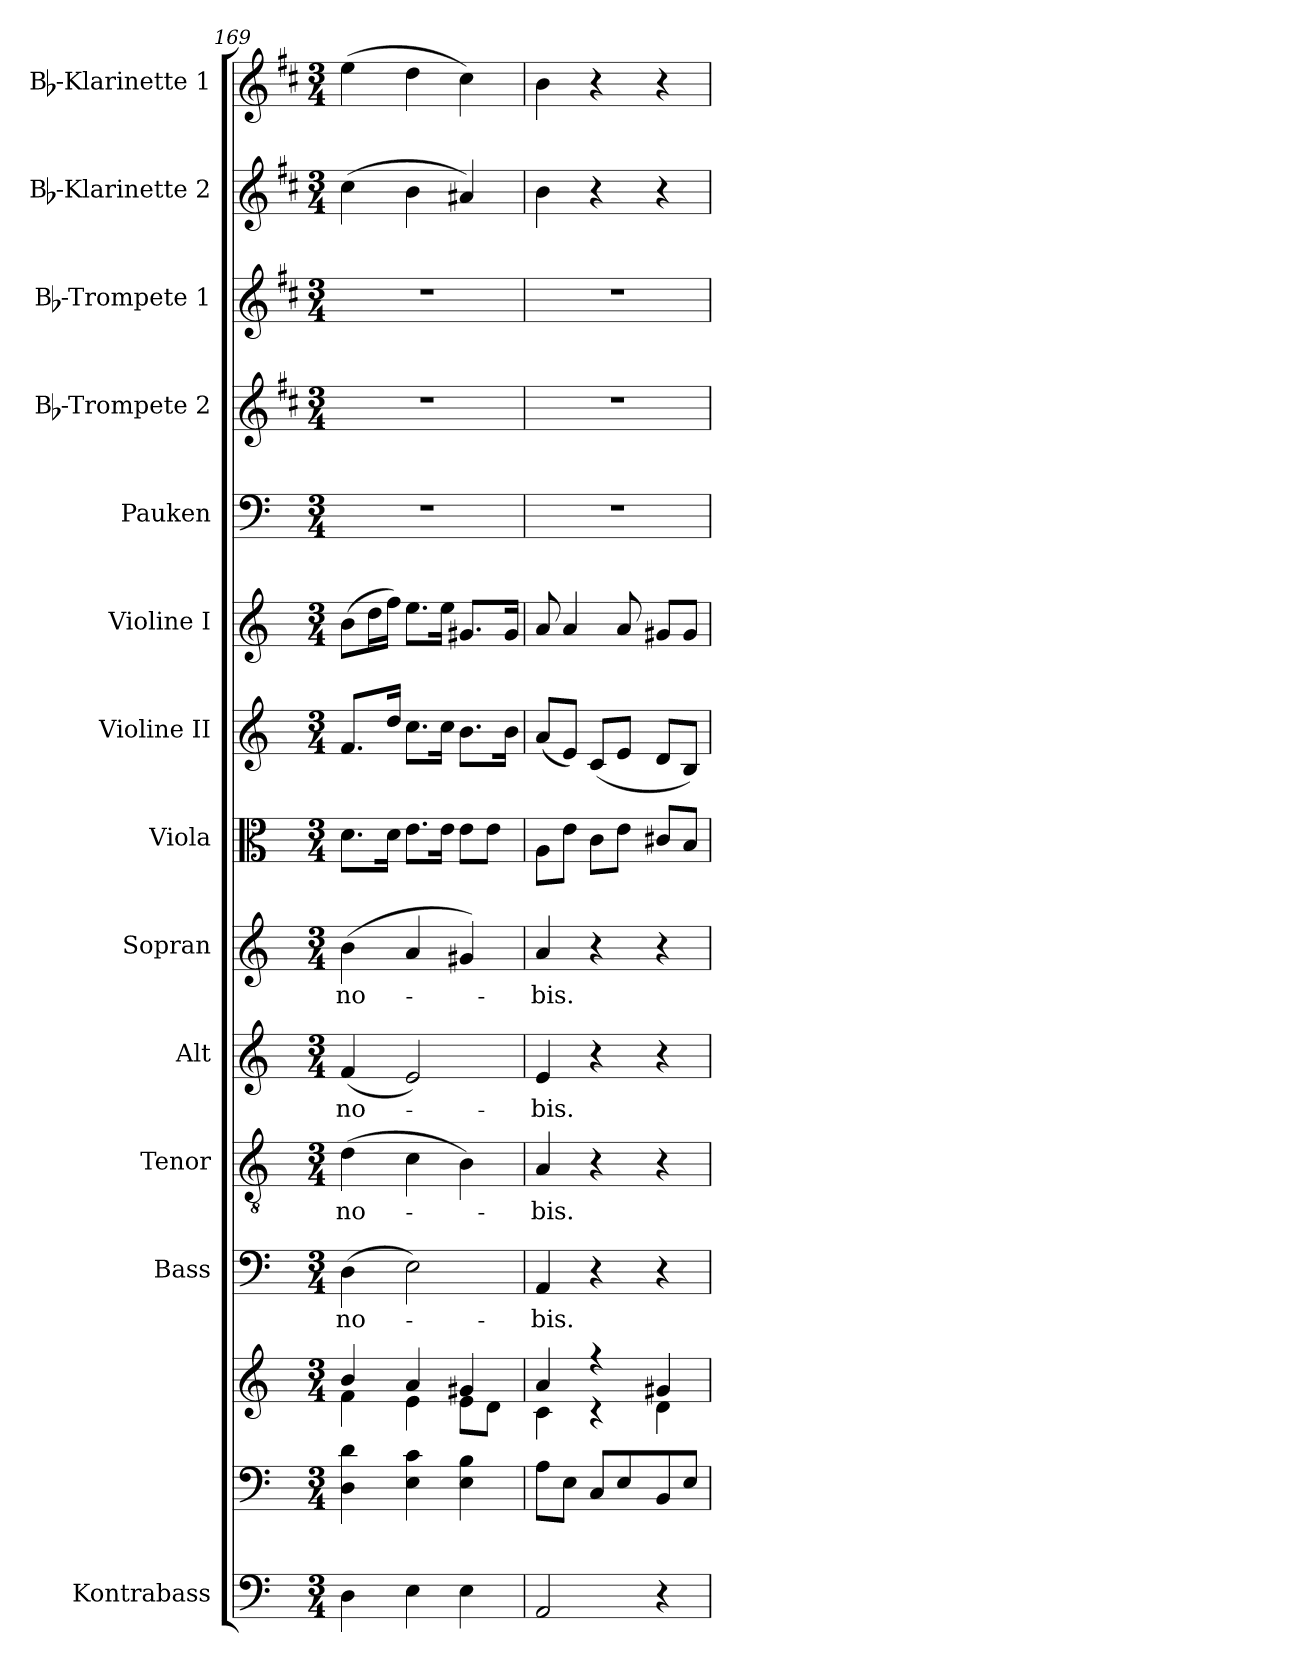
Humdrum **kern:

**kern	**kern	**kern	**kern	**text	**kern	**text	**kern	**text	**kern	**text	**kern	**kern	**kern	**kern	**kern	**kern	**kern	**kern
*part14	*part13	*part13	*part12	*part12	*part11	*part11	*part10	*part10	*part9	*part9	*part8	*part7	*part6	*part5	*part4	*part3	*part2	*part1
*staff15	*staff14	*staff13	*staff12	*staff12	*staff11	*staff11	*staff10	*staff10	*staff9	*staff9	*staff8	*staff7	*staff6	*staff5	*staff4	*staff3	*staff2	*staff1
*I"Kontrabass	*	*	*I"Bass	*	*I"Tenor	*	*I"Alt	*	*I"Sopran	*	*I"Viola	*I"Violine II	*I"Violine I	*I"Pauken	*I"Bb-Trompete 2	*I"Bb-Trompete 1	*I"Bb-Klarinette 2	*I"Bb-Klarinette 1
*I'Kb.	*	*	*I'B.	*	*I'T.	*	*I'A.	*	*I'S.	*	*I'Vla.	*I'Vl. II	*I'Vl. I	*I'Pk.	*I'Bb Trp. 2	*I'Bb Trp. 1	*I'Bb Kl. 2	*I'Bb Kl. 1
*clefF4	*clefF4	*clefG2	*clefF4	*	*clefGv2	*	*clefG2	*	*clefG2	*	*clefC3	*clefG2	*clefG2	*clefF4	*clefG2	*clefG2	*clefG2	*clefG2
*ITrd7c12	*	*	*	*	*	*	*	*	*	*	*	*	*	*	*ITrd1c2	*ITrd1c2	*ITrd1c2	*ITrd1c2
*k[]	*k[]	*k[]	*k[]	*	*k[]	*	*k[]	*	*k[]	*	*k[]	*k[]	*k[]	*k[]	*k[]	*k[]	*k[]	*k[]
*C:	*C:	*C:	*C:	*	*C:	*	*C:	*	*C:	*	*C:	*C:	*C:	*C:	*C:	*C:	*C:	*C:
*M3/4	*M3/4	*M3/4	*M3/4	*	*M3/4	*	*M3/4	*	*M3/4	*	*M3/4	*M3/4	*M3/4	*M3/4	*M3/4	*M3/4	*M3/4	*M3/4
=169	=169	=169	=169	=169	=169	=169	=169	=169	=169	=169	=169	=169	=169	=169	=169	=169	=169	=169
*	*	*^	*	*	*	*	*	*	*	*	*	*	*	*	*	*	*	*
!	!	!	!	!	!LO:LY:b	!	!LO:LY:b	!	!LO:LY:b	!	!LO:LY:b	!	!	!	!	!	!	!	!
4DD\	4D\ 4d\	4b/	4f\	(>4D\	no-	(>4d\	no-	(<4f/	no-	(>4b\	no-	8.d\L	8.f/L	(>8b\L	2.r	2.r	2.r	(>4b\	(>4dd\
.	.	.	.	.	.	.	.	.	.	.	.	.	.	16dd\L	.	.	.	.	.
.	.	.	.	.	.	.	.	.	.	.	.	16d\Jk	16dd/Jk	16ff\JJ)	.	.	.	.	.
4EE\	4E\ 4c\	4a/	4e\	2E\)	.	4c\	.	2e/)	.	4a/	.	8.e\L	8.cc\L	8.ee\L	.	.	.	4a\	4cc\
.	.	.	.	.	.	.	.	.	.	.	.	16e\Jk	16cc\Jk	16ee\Jk	.	.	.	.	.
4EE\	4E\ 4B\	4g#X/	8e\L	.	.	4B\)	.	.	.	4g#X/)	.	8e\L	8.b\L	8.g#X/L	.	.	.	4g#X/)	4b\)
.	.	.	8d\J	.	.	.	.	.	.	.	.	8e\J	.	.	.	.	.	.	.
.	.	.	.	.	.	.	.	.	.	.	.	.	16b\Jk	16g#/Jk	.	.	.	.	.
!!LO:PB:g=z
=170	=170	=170	=170	=170	=170	=170	=170	=170	=170	=170	=170	=170	=170	=170	=170	=170	=170	=170	=170
!	!	!	!	!	!LO:LY:b	!	!LO:LY:b	!	!LO:LY:b	!	!LO:LY:b	!	!	!	!	!	!	!	!
2AAA/	8A\L	4a/	4c\	4AA/	-bis.	4A/	-bis.	4e/	-bis.	4a/	-bis.	8A\L	(<8a/L	8a/	2.r	2.r	2.r	4a\	4a\
.	8E\J	.	.	.	.	.	.	.	.	.	.	8e\J	8e/J)	4a/	.	.	.	.	.
.	8C/L	4r	4r	4r	.	4r	.	4r	.	4r	.	8c\L	(<8c/L	.	.	.	.	4r	4r
.	8E/	.	.	.	.	.	.	.	.	.	.	8e\J	8e/J	8a/	.	.	.	.	.
4r	8BB/	4g#X/	4d\	4r	.	4r	.	4r	.	4r	.	8c#X/L	8d/L	8g#X/L	.	.	.	4r	4r
.	8E/J	.	.	.	.	.	.	.	.	.	.	8B/J	8B/J)	8g#/J	.	.	.	.	.
*	*	*v	*v	*	*	*	*	*	*	*	*	*	*	*	*	*	*	*	*
=	=	=	=	=	=	=	=	=	=	=	=	=	=	=	=	=	=	=
*-	*-	*-	*-	*-	*-	*-	*-	*-	*-	*-	*-	*-	*-	*-	*-	*-	*-	*-
